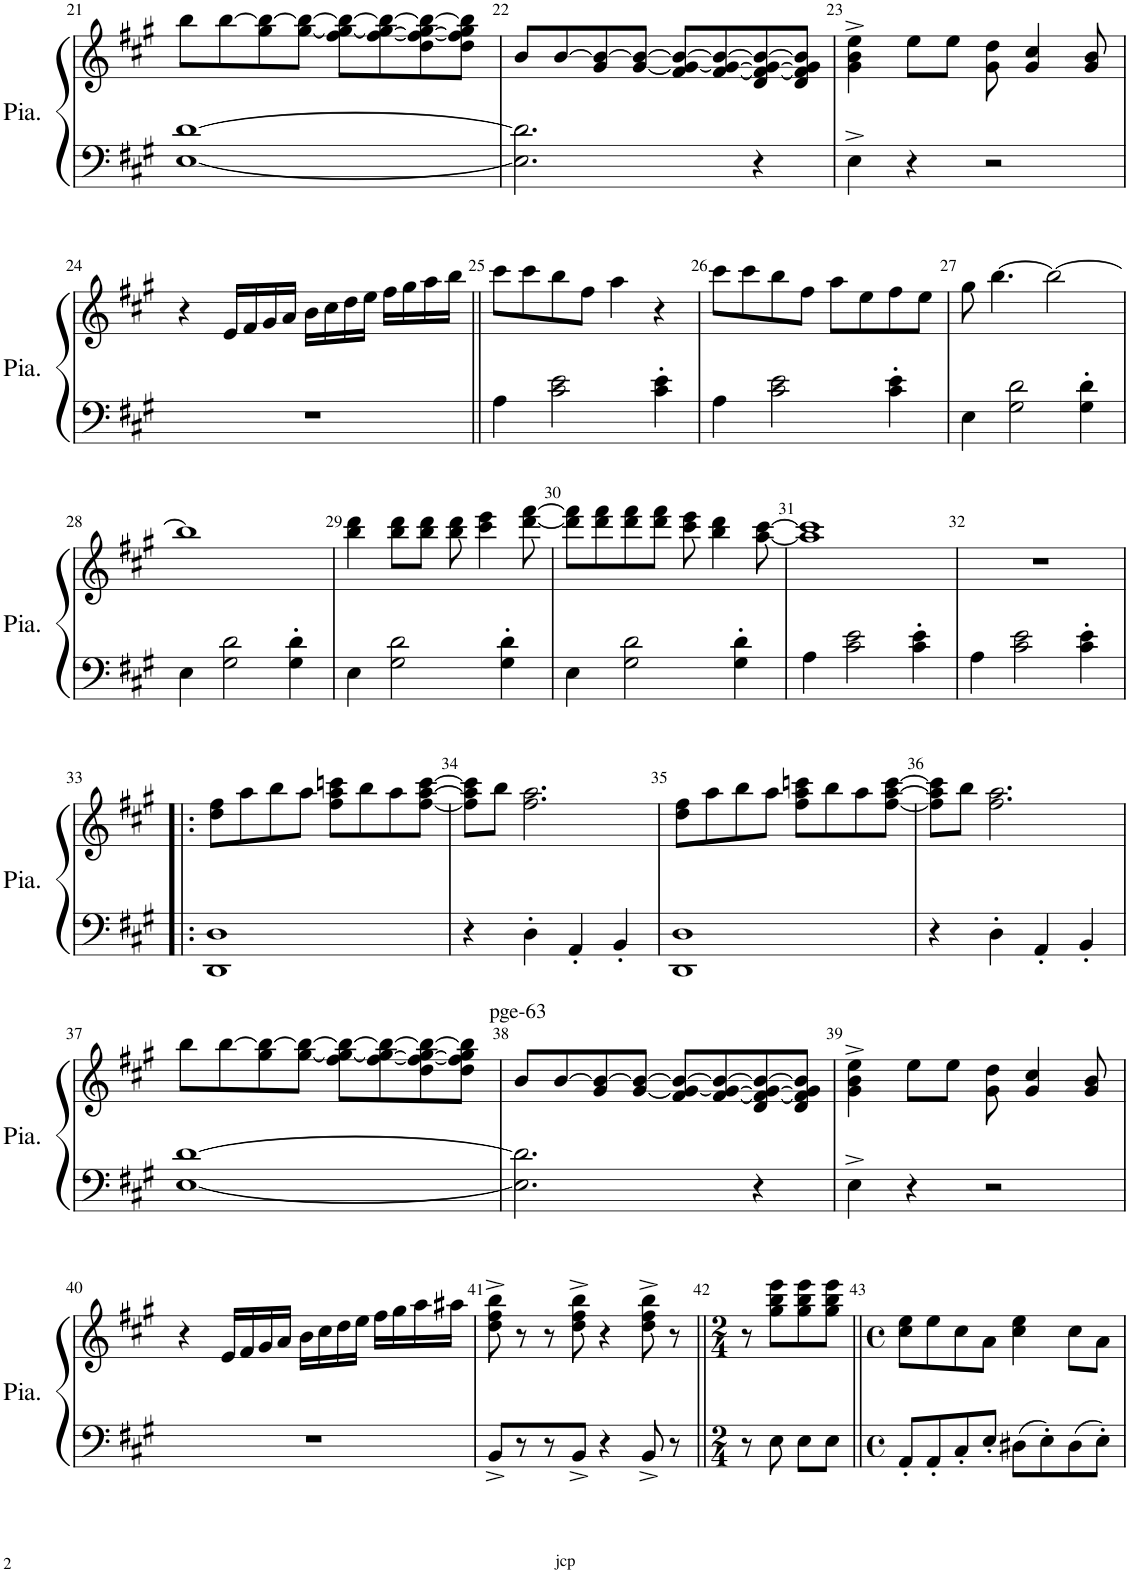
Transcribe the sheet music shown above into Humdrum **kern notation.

**kern	**kern
*part1	*part1
*staff2	*staff1
*I"Piano	*
*I'Pia.	*
!!LO:PB:g=z
*clefF4	*clefG2
*k[f#c#g#]	*k[f#c#g#]
*M4/4	*M4/4
*met(c)	*met(c)
=21	=21
[1E [1d	8bb\L
.	[8bb\
.	8gg#\ 8bb\_
.	[8gg#\ 8bb\_J
.	8ff#\ 8gg#\_ 8bb\_L
.	[8ff#\ 8gg#\_ 8bb\_
.	8dd\ 8ff#\_ 8gg#\_ 8bb\_
.	8dd\ 8ff#\] 8gg#\] 8bb\]J
=22	=22
2.E\] 2.d\]	8b/L
.	[>8b/
.	8g#/ 8b/_
.	[8g#/ 8b/_J
.	8f#/ 8g#/_ 8b/_L
.	[8f#/ 8g#/_ 8b/_
4r	8d/ 8f#/_ 8g#/_ 8b/_
.	8d/ 8f#/] 8g#/] 8b/]J
=23	=23
4E^\	4g#\^ 4b\^ 4ee\^
4r	8ee\L
.	8ee\J
2r	8g#\ 8dd\
.	4g#/ 4cc#/
.	8g#/ 8b/
!!LO:LB:g=z
=24	=24
1r	4r
.	16e/LL
.	16f#/
.	16g#/
.	16a/JJ
.	16b\LL
.	16cc#\
.	16dd\
.	16ee\JJ
.	16ff#\LL
.	16gg#\
.	16aa\
.	16bb\JJ
=25||	=25||
4A\	8ccc#\L
.	8ccc#\
2c#\ 2e\	8bb\
.	8ff#\J
.	4aa\
4c#\' 4e\'	4r
=26	=26
4A\	8ccc#\L
.	8ccc#\
2c#\ 2e\	8bb\
.	8ff#\J
.	8aa\L
.	8ee\
4c#\' 4e\'	8ff#\
.	8ee\J
=27	=27
4E\	8gg#\
.	[4.bb\
2G#\ 2d\	.
.	2bb\_
4G#\' 4d\'	.
!!LO:LB:g=z
=28	=28
4E\	1bb]
2G#\ 2d\	.
4G#\' 4d\'	.
=29	=29
4E\	4bb\ 4ddd\
2G#\ 2d\	8bb\ 8ddd\L
.	8bb\ 8ddd\J
.	8bb\ 8ddd\
.	4ccc#\ 4eee\
4G#\' 4d\'	.
.	[8ddd\ [8fff#\
=30	=30
4E\	8ddd\] 8fff#\]L
.	8ddd\ 8fff#\
2G#\ 2d\	8ddd\ 8fff#\
.	8ddd\ 8fff#\J
.	8ccc#\ 8eee\
.	4bb\ 4ddd\
4G#\' 4d\'	.
.	[8aa\ [8ccc#\
=31	=31
4A\	1aa] 1ccc#]
2c#\ 2e\	.
4c#\' 4e\'	.
=32	=32
4A\	1r
2c#\ 2e\	.
4c#\' 4e\'	.
!!LO:LB:g=z
=33!|:	=33!|:
1DD 1D	8dd\ 8ff#\L
.	8aa\
.	8bb\
.	8aa\J
.	8ff#\ 8aa\ 8cccn\L
.	8bb\
.	8aa\
.	[8ff#\ [8aa\ [8ccc\J
=34	=34
4r	8ff#\] 8aa\] 8ccc\]L
.	8bb\J
4D'\	2.ff#\ 2.aa\
4AA'/	.
4BB'/	.
=35	=35
1DD 1D	8dd\ 8ff#\L
.	8aa\
.	8bb\
.	8aa\J
.	8ff#\ 8aa\ 8cccn\L
.	8bb\
.	8aa\
.	[8ff#\ [8aa\ [8ccc\J
=36	=36
4r	8ff#\] 8aa\] 8ccc\]L
.	8bb\J
4D'\	2.ff#\ 2.aa\
4AA'/	.
4BB'/	.
!!LO:LB:g=z
=37	=37
[1E [1d	8bb\L
.	[8bb\
.	8gg#\ 8bb\_
.	[8gg#\ 8bb\_J
.	8ff#\ 8gg#\_ 8bb\_L
.	[8ff#\ 8gg#\_ 8bb\_
.	8dd\ 8ff#\_ 8gg#\_ 8bb\_
.	8dd\ 8ff#\] 8gg#\] 8bb\]J
=38	=38
!	!LO:TX:a:t=pge-63
2.E\] 2.d\]	8b/L
.	[>8b/
.	8g#/ 8b/_
.	[8g#/ 8b/_J
.	8f#/ 8g#/_ 8b/_L
.	[8f#/ 8g#/_ 8b/_
4r	8d/ 8f#/_ 8g#/_ 8b/_
.	8d/ 8f#/] 8g#/] 8b/]J
=39	=39
4E^\	4g#\^ 4b\^ 4ee\^
4r	8ee\L
.	8ee\J
2r	8g#\ 8dd\
.	4g#/ 4cc#/
.	8g#/ 8b/
!!LO:LB:g=z
=40	=40
1r	4r
.	16e/LL
.	16f#/
.	16g#/
.	16a/JJ
.	16b\LL
.	16cc#\
.	16dd\
.	16ee\JJ
.	16ff#\LL
.	16gg#\
.	16aa\
.	16aa#X\JJ
=41	=41
8BB^/L	8dd\^ 8ff#\^ 8bb\^
8r	8r
8r	8r
8BB^/J	8dd\^ 8ff#\^ 8bb\^
4r	4r
8BB^/	8dd\^ 8ff#\^ 8bb\^
8r	8r
=42||	=42||
*M2/4	*M2/4
8r	8r
8E\	8gg#\ 8bb\ 8eee\L
8E\L	8gg#\ 8bb\ 8eee\
8E\J	8gg#\ 8bb\ 8eee\J
=43||	=43||
*M4/4	*M4/4
*met(c)	*met(c)
8AA'/L	8cc#\ 8ee\L
8AA'/	8ee\
8C#'/	8cc#\
8E'/J	8a\J
8D#X\L	4cc#\ 4ee\
8E'\	.
8D#\	8cc#\L
8E'\J	8a\J
=	=
*-	*-
